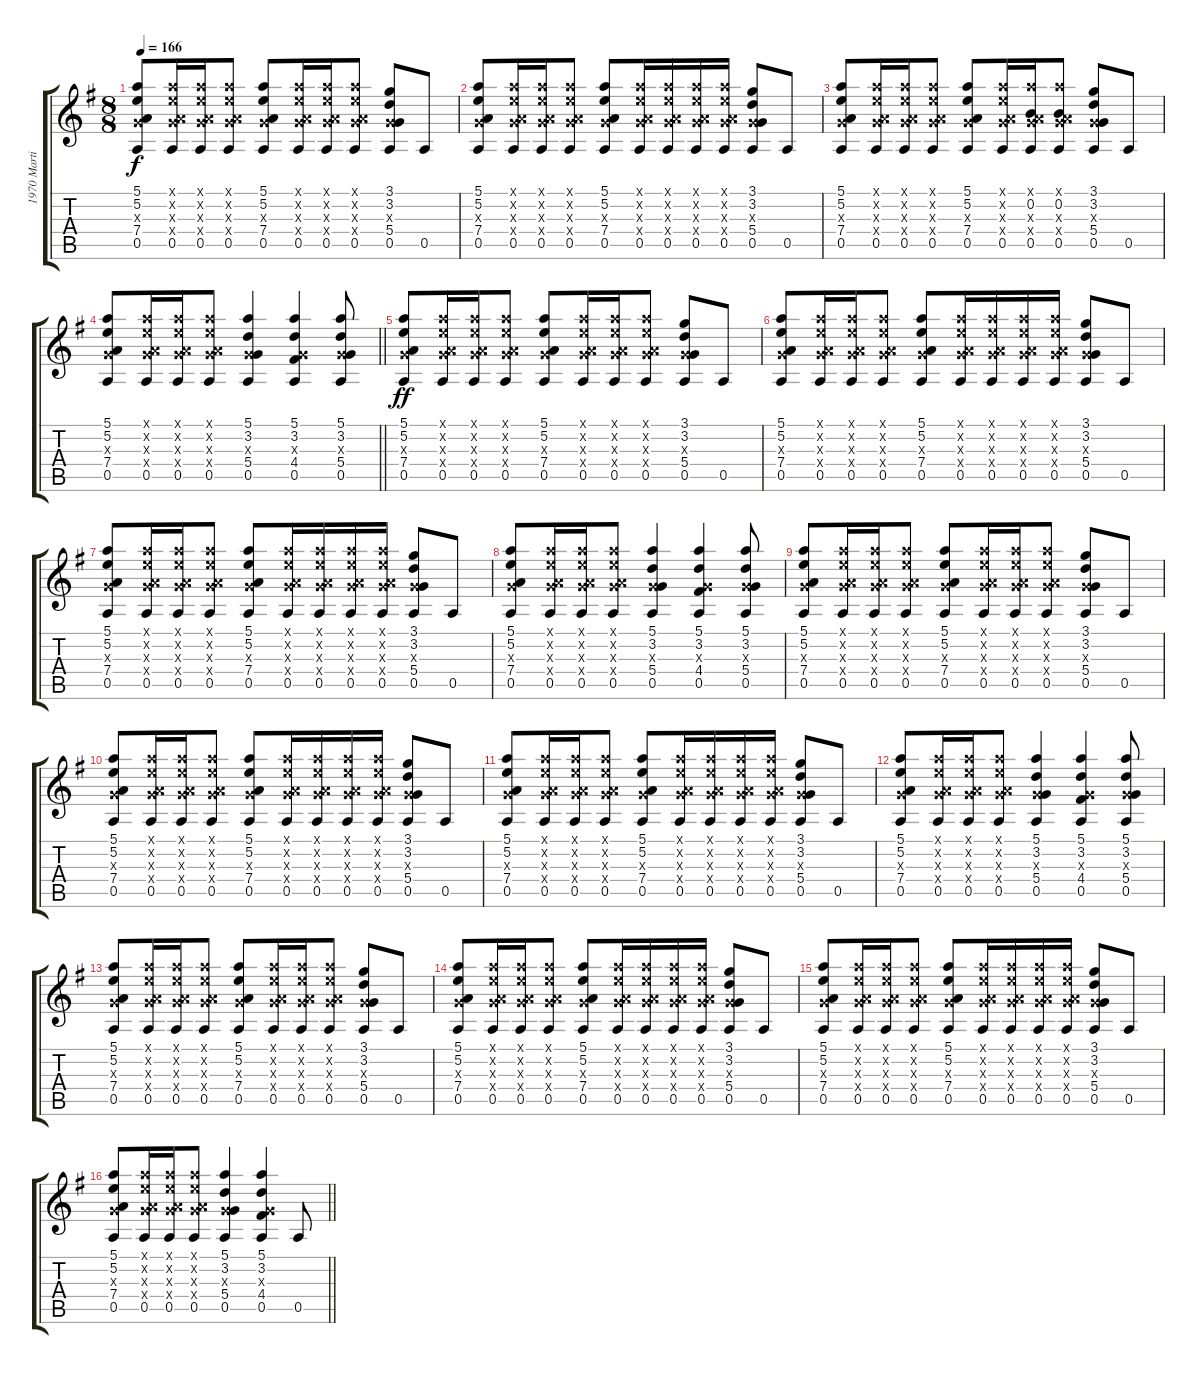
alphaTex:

\track ("1970 Martin 000-18" "1970 Marti") {instrument acousticguitarsteel}
\staff {score tabs}
\tuning (E4 B3 G3 D3 A2 E2) {hide}
\ts (8 8)
\tempo 166
\clef g2
\ks g
(5.1 5.2 0.3{x} 7.4 0.5).8{dy f instrument acousticguitarsteel} (5.1{x} 5.2{x} 0.3{x} 7.4{x} 0.5).16 (5.1{x} 5.2{x} 0.3{x} 7.4{x} 0.5).16 (5.1{x} 5.2{x} 0.3{x} 7.4{x} 0.5).8 (5.1 5.2 0.3{x} 7.4 0.5).8 (5.1{x} 5.2{x} 0.3{x} 7.4{x} 0.5).16 (5.1{x} 5.2{x} 0.3{x} 7.4{x} 0.5).16 (5.1{x} 5.2{x} 0.3{x} 7.4{x} 0.5).8 (3.1 3.2 0.3{x} 5.4 0.5).8 0.5.8 |
(5.1 5.2 0.3{x} 7.4 0.5).8 (5.1{x} 5.2{x} 0.3{x} 7.4{x} 0.5).16 (5.1{x} 5.2{x} 0.3{x} 7.4{x} 0.5).16 (5.1{x} 5.2{x} 0.3{x} 7.4{x} 0.5).8 (5.1 5.2 0.3{x} 7.4 0.5).8 (5.1{x} 5.2{x} 0.3{x} 7.4{x} 0.5).16 (5.1{x} 5.2{x} 0.3{x} 7.4{x} 0.5).16 (5.1{x} 5.2{x} 0.3{x} 7.4{x} 0.5).16 (5.1{x} 5.2{x} 0.3{x} 7.4{x} 0.5).16 (3.1 3.2 0.3{x} 5.4 0.5).8 0.5.8 |
(5.1 5.2 0.3{x} 7.4 0.5).8 (5.1{x} 5.2{x} 0.3{x} 7.4{x} 0.5).16 (5.1{x} 5.2{x} 0.3{x} 7.4{x} 0.5).16 (5.1{x} 5.2{x} 0.3{x} 7.4{x} 0.5).8 (5.1 5.2 0.3{x} 7.4 0.5).8 (5.1{x} 5.2{x} 0.3{x} 7.4{x} 0.5).16 (5.1{x} 0.2 0.3{x} 7.4{x} 0.5).16 (5.1{x} 0.2 0.3{x} 7.4{x} 0.5).8 (3.1 3.2 0.3{x} 5.4 0.5).8 0.5.8 |
\barLineRight lightlight
(5.1 5.2 0.3{x} 7.4 0.5).8 (5.1{x} 5.2{x} 0.3{x} 7.4{x} 0.5).16 (5.1{x} 5.2{x} 0.3{x} 7.4{x} 0.5).16 (5.1{x} 5.2{x} 0.3{x} 7.4{x} 0.5).8 (5.1 3.2 0.3{x} 5.4 0.5).4 (5.1 3.2 0.3{x} 4.4 0.5).4 (5.1 3.2 0.3{x} 5.4 0.5).8 |
(5.1 5.2 0.3{x} 7.4 0.5).8{dy ff} (5.1{x} 5.2{x} 0.3{x} 7.4{x} 0.5).16 (5.1{x} 5.2{x} 0.3{x} 7.4{x} 0.5).16 (5.1{x} 5.2{x} 0.3{x} 7.4{x} 0.5).8 (5.1 5.2 0.3{x} 7.4 0.5).8 (5.1{x} 5.2{x} 0.3{x} 7.4{x} 0.5).16 (5.1{x} 5.2{x} 0.3{x} 7.4{x} 0.5).16 (5.1{x} 5.2{x} 0.3{x} 7.4{x} 0.5).8 (3.1 3.2 0.3{x} 5.4 0.5).8 0.5.8 |
(5.1 5.2 0.3{x} 7.4 0.5).8 (5.1{x} 5.2{x} 0.3{x} 7.4{x} 0.5).16 (5.1{x} 5.2{x} 0.3{x} 7.4{x} 0.5).16 (5.1{x} 5.2{x} 0.3{x} 7.4{x} 0.5).8 (5.1 5.2 0.3{x} 7.4 0.5).8 (5.1{x} 5.2{x} 0.3{x} 7.4{x} 0.5).16 (5.1{x} 5.2{x} 0.3{x} 7.4{x} 0.5).16 (5.1{x} 5.2{x} 0.3{x} 7.4{x} 0.5).16 (5.1{x} 5.2{x} 0.3{x} 7.4{x} 0.5).16 (3.1 3.2 0.3{x} 5.4 0.5).8 0.5.8 |
(5.1 5.2 0.3{x} 7.4 0.5).8 (5.1{x} 5.2{x} 0.3{x} 7.4{x} 0.5).16 (5.1{x} 5.2{x} 0.3{x} 7.4{x} 0.5).16 (5.1{x} 5.2{x} 0.3{x} 7.4{x} 0.5).8 (5.1 5.2 0.3{x} 7.4 0.5).8 (5.1{x} 5.2{x} 0.3{x} 7.4{x} 0.5).16 (5.1{x} 5.2{x} 0.3{x} 7.4{x} 0.5).16 (5.1{x} 5.2{x} 0.3{x} 7.4{x} 0.5).16 (5.1{x} 5.2{x} 0.3{x} 7.4{x} 0.5).16 (3.1 3.2 0.3{x} 5.4 0.5).8 0.5.8 |
(5.1 5.2 0.3{x} 7.4 0.5).8 (5.1{x} 5.2{x} 0.3{x} 7.4{x} 0.5).16 (5.1{x} 5.2{x} 0.3{x} 7.4{x} 0.5).16 (5.1{x} 5.2{x} 0.3{x} 7.4{x} 0.5).8 (5.1 3.2 0.3{x} 5.4 0.5).4 (5.1 3.2 0.3{x} 4.4 0.5).4 (5.1 3.2 0.3{x} 5.4 0.5).8 |
(5.1 5.2 0.3{x} 7.4 0.5).8 (5.1{x} 5.2{x} 0.3{x} 7.4{x} 0.5).16 (5.1{x} 5.2{x} 0.3{x} 7.4{x} 0.5).16 (5.1{x} 5.2{x} 0.3{x} 7.4{x} 0.5).8 (5.1 5.2 0.3{x} 7.4 0.5).8 (5.1{x} 5.2{x} 0.3{x} 7.4{x} 0.5).16 (5.1{x} 5.2{x} 0.3{x} 7.4{x} 0.5).16 (5.1{x} 5.2{x} 0.3{x} 7.4{x} 0.5).8 (3.1 3.2 0.3{x} 5.4 0.5).8 0.5.8 |
(5.1 5.2 0.3{x} 7.4 0.5).8 (5.1{x} 5.2{x} 0.3{x} 7.4{x} 0.5).16 (5.1{x} 5.2{x} 0.3{x} 7.4{x} 0.5).16 (5.1{x} 5.2{x} 0.3{x} 7.4{x} 0.5).8 (5.1 5.2 0.3{x} 7.4 0.5).8 (5.1{x} 5.2{x} 0.3{x} 7.4{x} 0.5).16 (5.1{x} 5.2{x} 0.3{x} 7.4{x} 0.5).16 (5.1{x} 5.2{x} 0.3{x} 7.4{x} 0.5).16 (5.1{x} 5.2{x} 0.3{x} 7.4{x} 0.5).16 (3.1 3.2 0.3{x} 5.4 0.5).8 0.5.8 |
(5.1 5.2 0.3{x} 7.4 0.5).8 (5.1{x} 5.2{x} 0.3{x} 7.4{x} 0.5).16 (5.1{x} 5.2{x} 0.3{x} 7.4{x} 0.5).16 (5.1{x} 5.2{x} 0.3{x} 7.4{x} 0.5).8 (5.1 5.2 0.3{x} 7.4 0.5).8 (5.1{x} 5.2{x} 0.3{x} 7.4{x} 0.5).16 (5.1{x} 5.2{x} 0.3{x} 7.4{x} 0.5).16 (5.1{x} 5.2{x} 0.3{x} 7.4{x} 0.5).16 (5.1{x} 5.2{x} 0.3{x} 7.4{x} 0.5).16 (3.1 3.2 0.3{x} 5.4 0.5).8 0.5.8 |
(5.1 5.2 0.3{x} 7.4 0.5).8 (5.1{x} 5.2{x} 0.3{x} 7.4{x} 0.5).16 (5.1{x} 5.2{x} 0.3{x} 7.4{x} 0.5).16 (5.1{x} 5.2{x} 0.3{x} 7.4{x} 0.5).8 (5.1 3.2 0.3{x} 5.4 0.5).4 (5.1 3.2 0.3{x} 4.4 0.5).4 (5.1 3.2 0.3{x} 5.4 0.5).8 |
(5.1 5.2 0.3{x} 7.4 0.5).8 (5.1{x} 5.2{x} 0.3{x} 7.4{x} 0.5).16 (5.1{x} 5.2{x} 0.3{x} 7.4{x} 0.5).16 (5.1{x} 5.2{x} 0.3{x} 7.4{x} 0.5).8 (5.1 5.2 0.3{x} 7.4 0.5).8 (5.1{x} 5.2{x} 0.3{x} 7.4{x} 0.5).16 (5.1{x} 5.2{x} 0.3{x} 7.4{x} 0.5).16 (5.1{x} 5.2{x} 0.3{x} 7.4{x} 0.5).8 (3.1 3.2 0.3{x} 5.4 0.5).8 0.5.8 |
(5.1 5.2 0.3{x} 7.4 0.5).8 (5.1{x} 5.2{x} 0.3{x} 7.4{x} 0.5).16 (5.1{x} 5.2{x} 0.3{x} 7.4{x} 0.5).16 (5.1{x} 5.2{x} 0.3{x} 7.4{x} 0.5).8 (5.1 5.2 0.3{x} 7.4 0.5).8 (5.1{x} 5.2{x} 0.3{x} 7.4{x} 0.5).16 (5.1{x} 5.2{x} 0.3{x} 7.4{x} 0.5).16 (5.1{x} 5.2{x} 0.3{x} 7.4{x} 0.5).16 (5.1{x} 5.2{x} 0.3{x} 7.4{x} 0.5).16 (3.1 3.2 0.3{x} 5.4 0.5).8 0.5.8 |
(5.1 5.2 0.3{x} 7.4 0.5).8 (5.1{x} 5.2{x} 0.3{x} 7.4{x} 0.5).16 (5.1{x} 5.2{x} 0.3{x} 7.4{x} 0.5).16 (5.1{x} 5.2{x} 0.3{x} 7.4{x} 0.5).8 (5.1 5.2 0.3{x} 7.4 0.5).8 (5.1{x} 5.2{x} 0.3{x} 7.4{x} 0.5).16 (5.1{x} 5.2{x} 0.3{x} 7.4{x} 0.5).16 (5.1{x} 5.2{x} 0.3{x} 7.4{x} 0.5).16 (5.1{x} 5.2{x} 0.3{x} 7.4{x} 0.5).16 (3.1 3.2 0.3{x} 5.4 0.5).8 0.5.8 |
\barLineRight lightlight
(5.1 5.2 0.3{x} 7.4 0.5).8 (5.1{x} 5.2{x} 0.3{x} 7.4{x} 0.5).16 (5.1{x} 5.2{x} 0.3{x} 7.4{x} 0.5).16 (5.1{x} 5.2{x} 0.3{x} 7.4{x} 0.5).8 (5.1 3.2 0.3{x} 5.4 0.5).4 (5.1 3.2 0.3{x} 4.4 0.5).4 0.5.8
